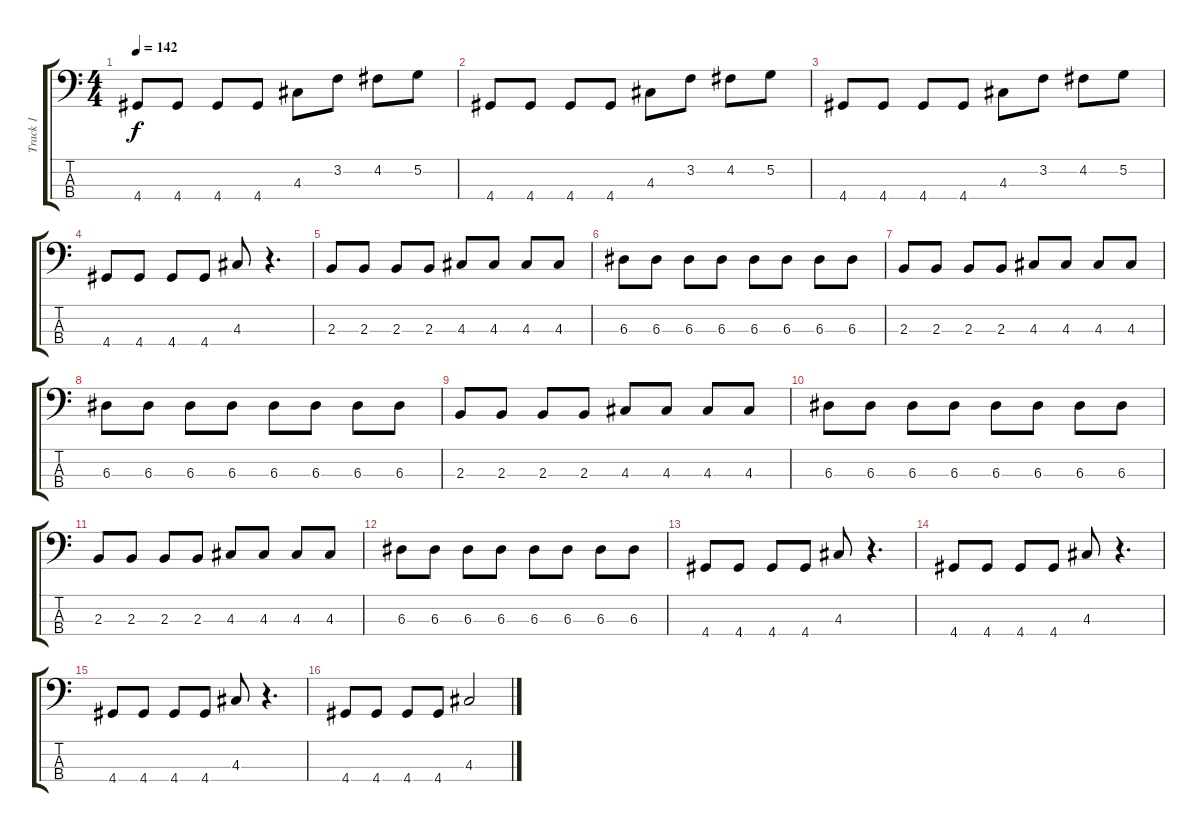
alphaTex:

\track ("Track 1" "Track 1") {instrument electricbassfinger}
\staff {score tabs}
\tuning (G2 D2 A1 E1) {hide}
\ts (4 4)
\tempo 142
\clef f4
\ks c
4.4.8{dy f} 4.4.8 4.4.8 4.4.8 4.3.8 3.2.8 4.2.8 5.2.8 |
4.4.8 4.4.8 4.4.8 4.4.8 4.3.8 3.2.8 4.2.8 5.2.8 |
4.4.8 4.4.8 4.4.8 4.4.8 4.3.8 3.2.8 4.2.8 5.2.8 |
4.4.8 4.4.8 4.4.8 4.4.8 4.3.8 r.4{d} |
2.3.8 2.3.8 2.3.8 2.3.8 4.3.8 4.3.8 4.3.8 4.3.8 |
6.3.8 6.3.8 6.3.8 6.3.8 6.3.8 6.3.8 6.3.8 6.3.8 |
2.3.8 2.3.8 2.3.8 2.3.8 4.3.8 4.3.8 4.3.8 4.3.8 |
6.3.8 6.3.8 6.3.8 6.3.8 6.3.8 6.3.8 6.3.8 6.3.8 |
2.3.8 2.3.8 2.3.8 2.3.8 4.3.8 4.3.8 4.3.8 4.3.8 |
6.3.8 6.3.8 6.3.8 6.3.8 6.3.8 6.3.8 6.3.8 6.3.8 |
2.3.8 2.3.8 2.3.8 2.3.8 4.3.8 4.3.8 4.3.8 4.3.8 |
6.3.8 6.3.8 6.3.8 6.3.8 6.3.8 6.3.8 6.3.8 6.3.8 |
4.4.8 4.4.8 4.4.8 4.4.8 4.3.8 r.4{d} |
4.4.8 4.4.8 4.4.8 4.4.8 4.3.8 r.4{d} |
4.4.8 4.4.8 4.4.8 4.4.8 4.3.8 r.4{d} |
4.4.8 4.4.8 4.4.8 4.4.8 4.3.2
